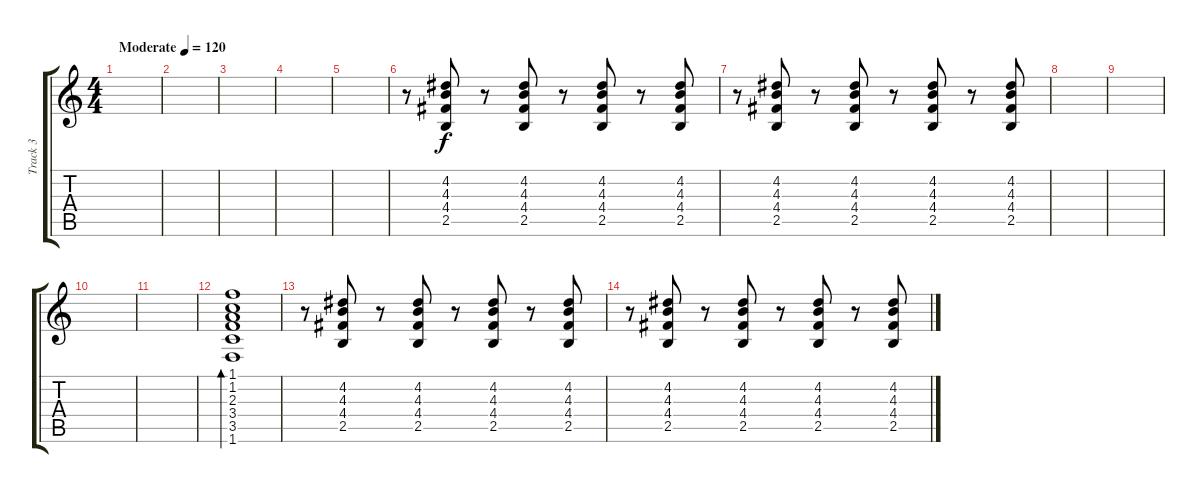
\track ("Track 3" "Track 3") {instrument electricguitarclean}
\staff {score tabs}
\tuning (E4 B3 G3 D3 A2 E2) {hide}
\ts (4 4)
\tempo (120 "Moderate")
\clef g2
\ks c
|
|
|
|
|
r.8 (4.2 4.3 4.4 2.5).8 r.8 (4.2 4.3 4.4 2.5).8 r.8 (4.2 4.3 4.4 2.5).8 r.8 (4.2 4.3 4.4 2.5).8 |
r.8 (4.2 4.3 4.4 2.5).8 r.8 (4.2 4.3 4.4 2.5).8 r.8 (4.2 4.3 4.4 2.5).8 r.8 (4.2 4.3 4.4 2.5).8 |
|
|
|
|
(1.1 1.2 2.3 3.4 3.5 1.6).1{bd 480} |
r.8 (4.2 4.3 4.4 2.5).8 r.8 (4.2 4.3 4.4 2.5).8 r.8 (4.2 4.3 4.4 2.5).8 r.8 (4.2 4.3 4.4 2.5).8 |
r.8 (4.2 4.3 4.4 2.5).8 r.8 (4.2 4.3 4.4 2.5).8 r.8 (4.2 4.3 4.4 2.5).8 r.8 (4.2 4.3 4.4 2.5).8
